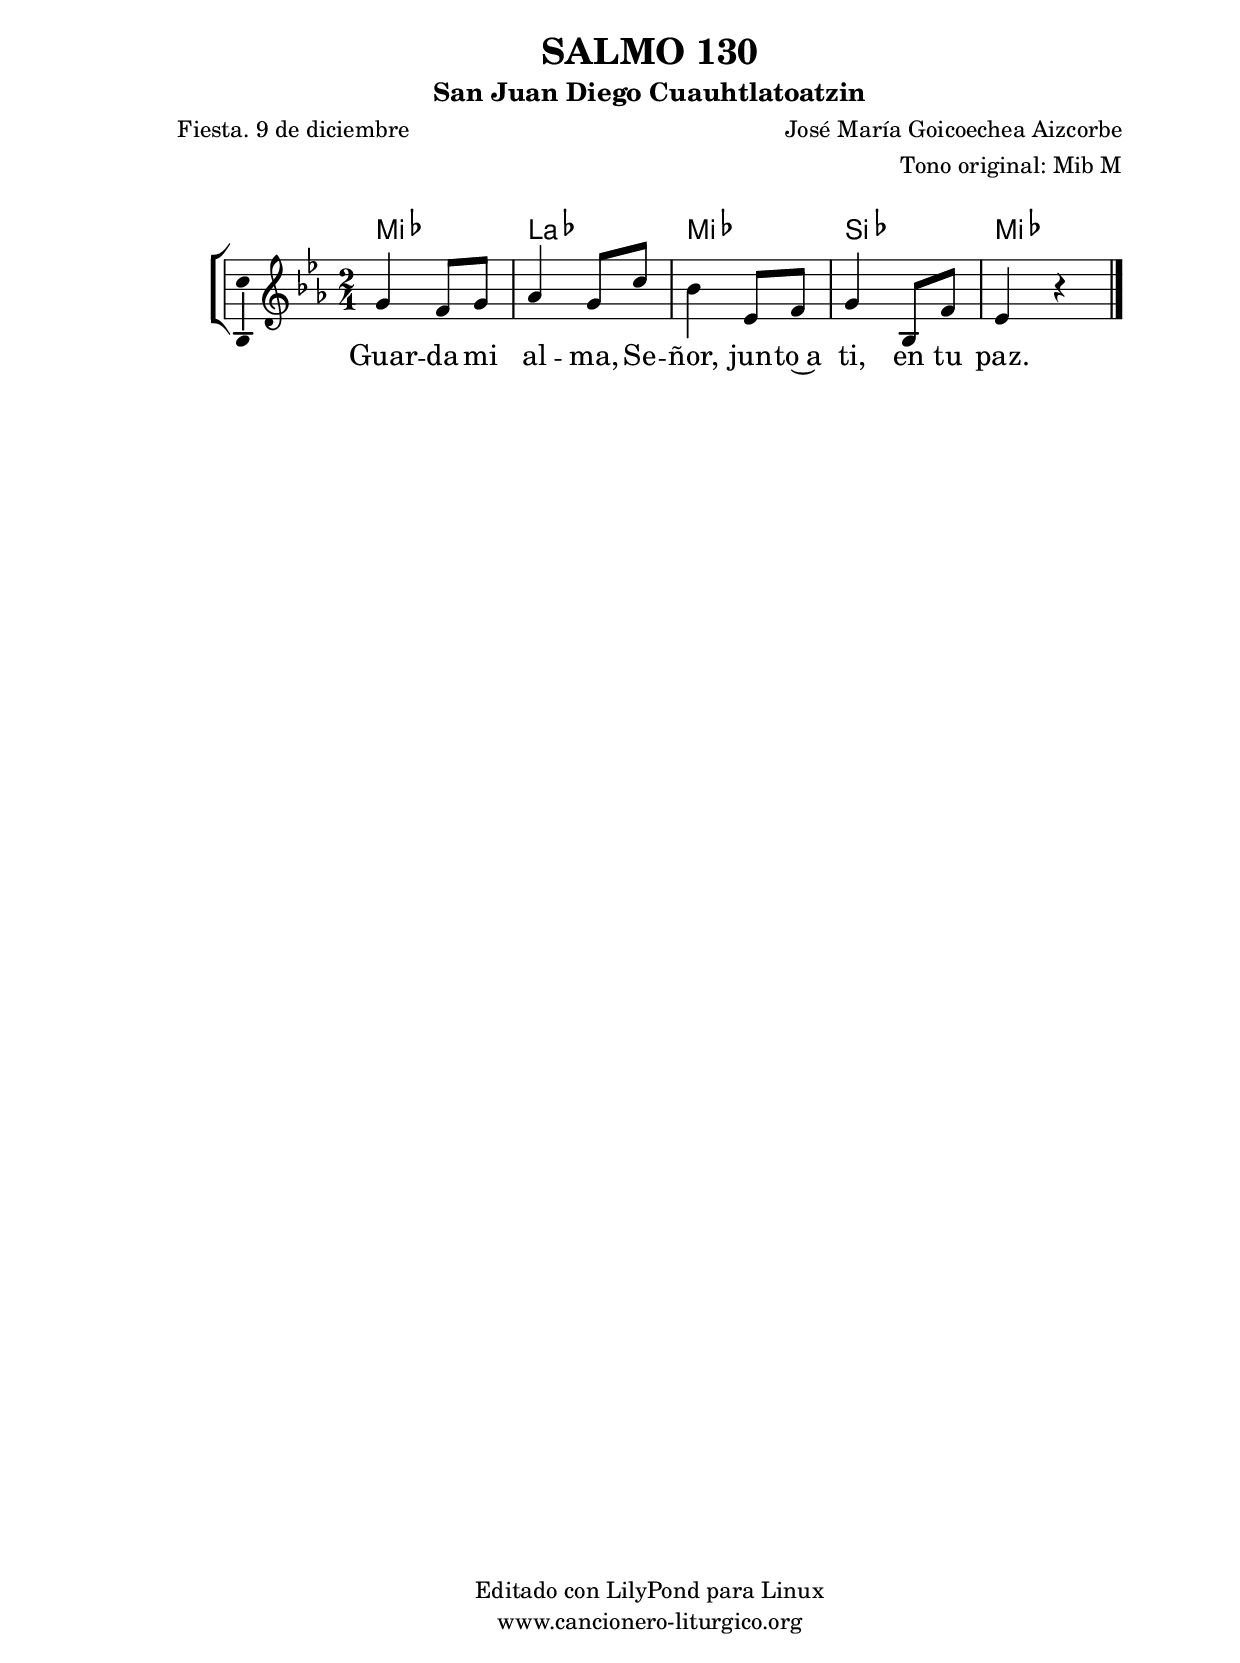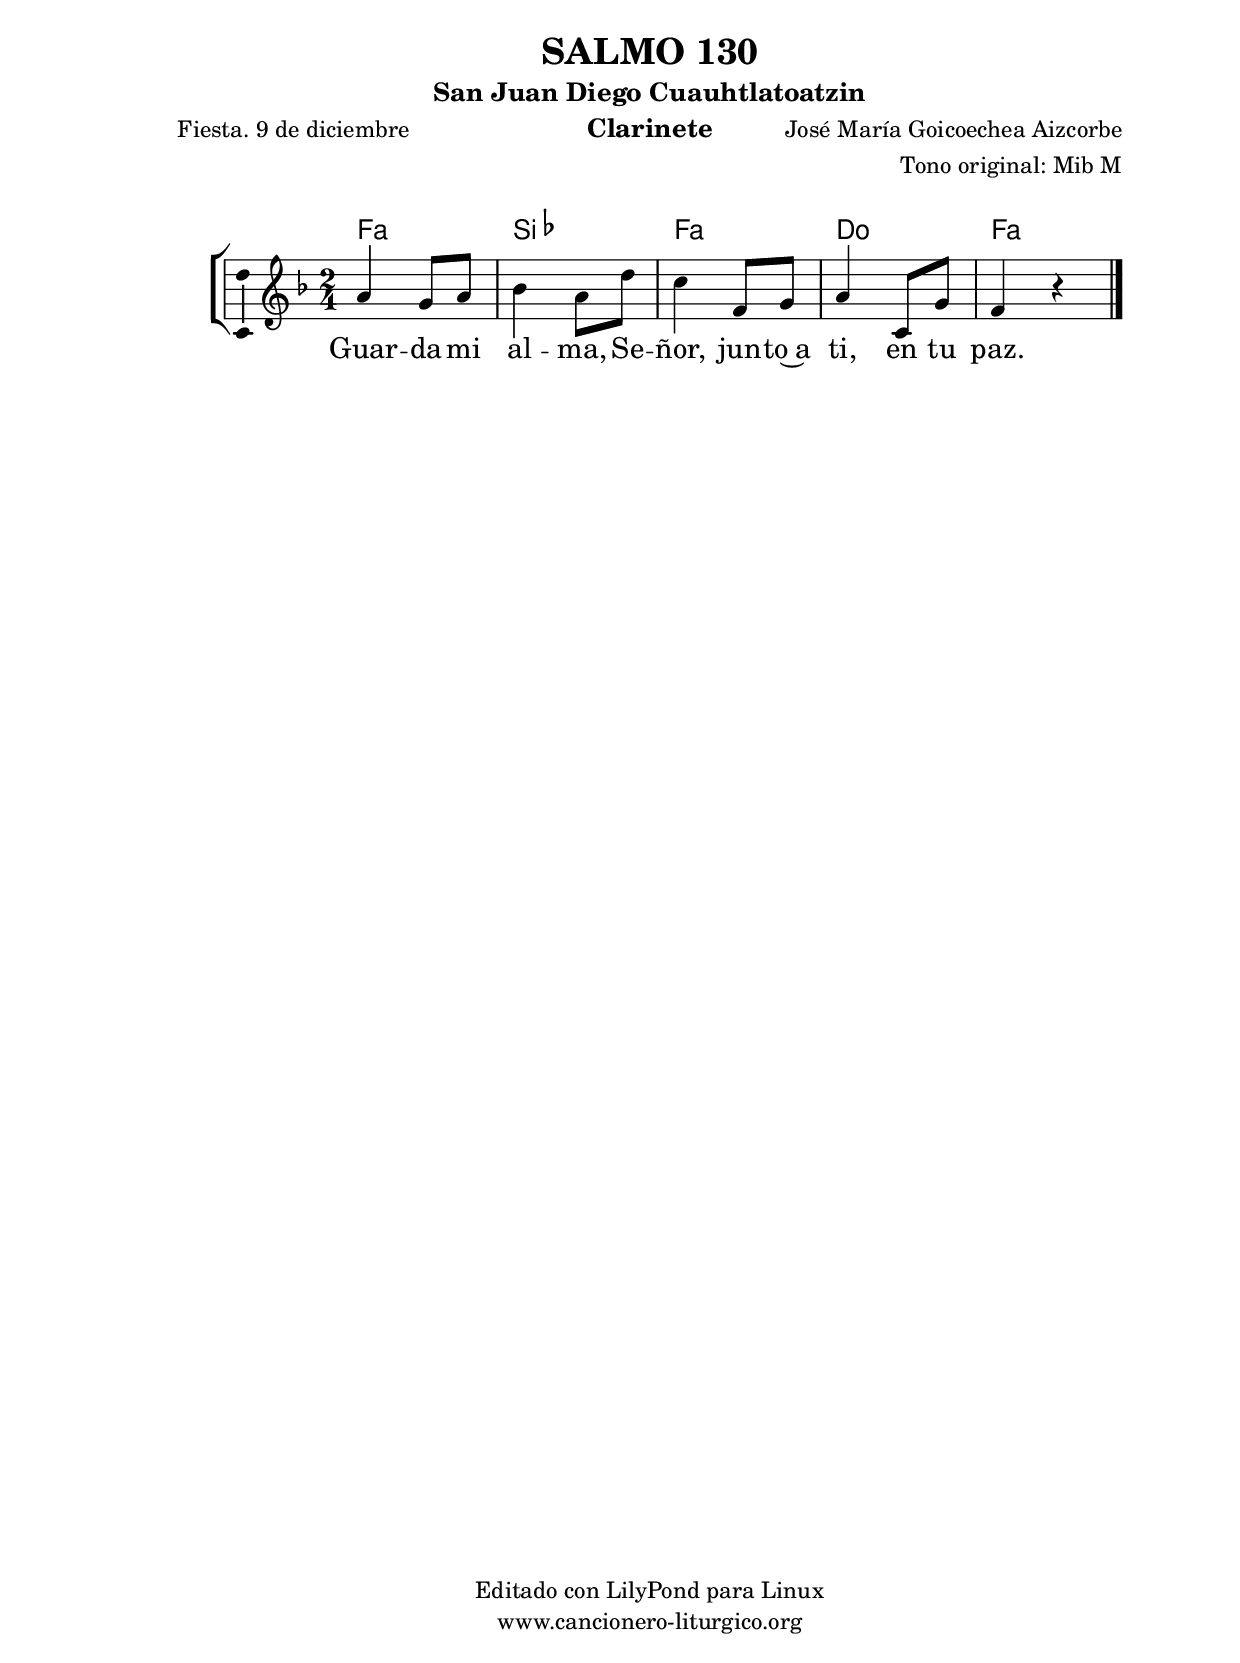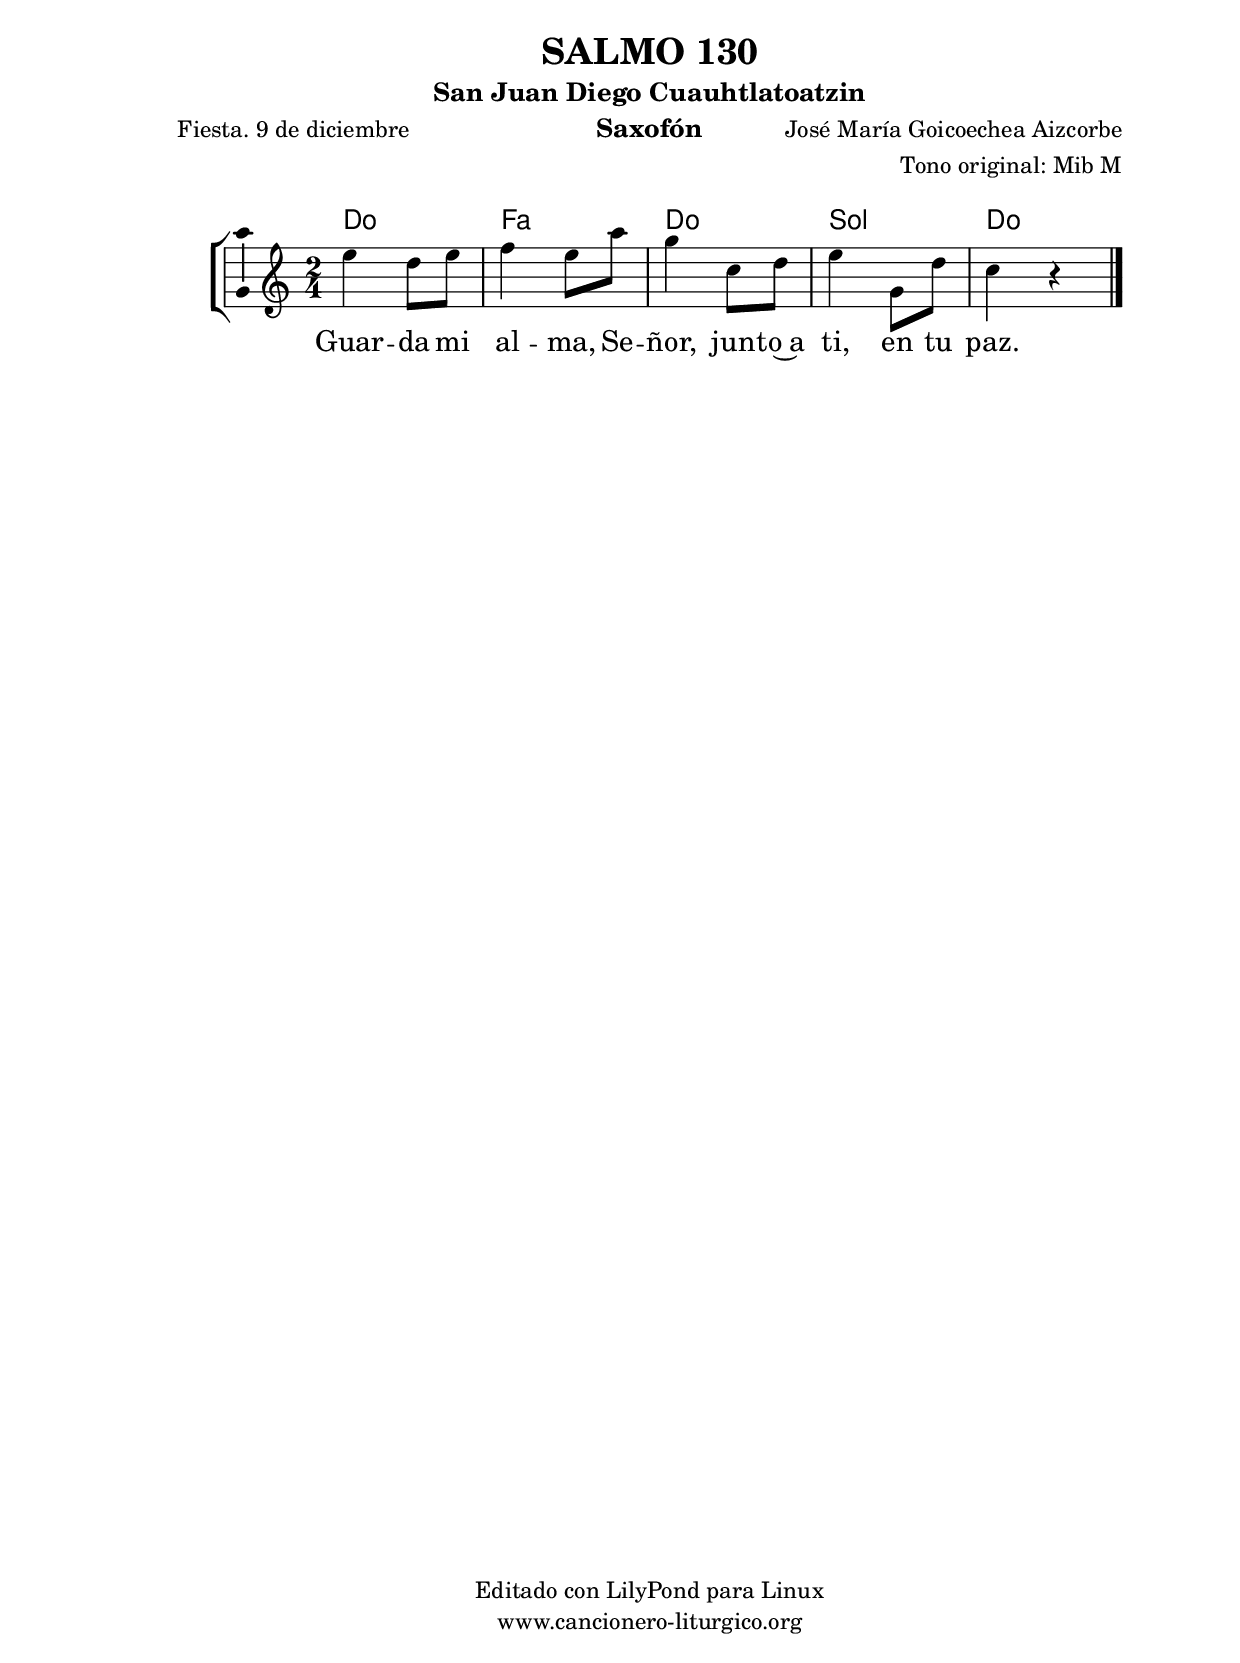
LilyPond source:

%
%para convertir .midi en .wav:
%timidity filename.midi -Ow -o finename.wav
%
%
%Para convertir de .wav a .mp3:
%lame -h -m j filename.wav
%
%
%para escuchar el midi:
%timidity nombrefichero.midi
%


%versión de lilypond para la que se ha escrito esta partitura:
\version "2.16.0"

	%Tamaño papel
	#(set-default-paper-size "a4")
	%Tamaño partitura
	#(set-global-staff-size 20)
	%No responde al pulsar sobre una nota
	#(ly:set-option 'point-and-click #f)

%parámetros del encabezamiento:
\header {
	title = "SALMO 130"
	subtitle = "San Juan Diego Cuauhtlatoatzin"
	composer = "José María Goicoechea Aizcorbe"
	poet = "Fiesta. 9 de diciembre"
	meter = ""
	arranger = "Tono original: Mib M"
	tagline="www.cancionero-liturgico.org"
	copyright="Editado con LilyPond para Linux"
	}

%parámetros asociados al papel:
\paper  {
	oddHeaderMarkup = \markup {\fill-line { \on-the-fly #not-first-page \fromproperty #'header:title \on-the-fly #not-first-page \fromproperty #'header:composer }}
	evenHeaderMarkup = \markup {\fill-line { \fromproperty #'header:composer \fromproperty #'header:title }}
	#(set-paper-size "a4")
	print-page-number = ##f
	first-page-number = 1
	print-first-page-number = ##f
%	head-separation = 3.0 \cm
	top-margin = 2.0 \cm
	bottom-margin = 0.5\cm
%%%	bottom-margin = -1.0\cm
	left-margin = 3.0 \cm
	line-width = 16.0 \cm 
	indent = 8\mm
	interscoreline = 2.\mm
	between-system-space = 15\mm
%	para que las partituras no llenen la hoja:
	ragged-bottom = ##t
%	idem para la última hoja:
	ragged-last-bottom = ##f
%	para que las partituras llenen el ancho del papel:
	ragged-last = ##f
	after-title-space = 2.5 \cm
%page-count=1
%system-count=8

	%Flexible Vertical Spacing
%	markup-markup-spacing =
%	#'((basic-distance . 15) (minimum-distance . 15) (padding . 3))
	markup-system-spacing =
	#'((basic-distance . 15) (minimum-distance . 15) (padding . 3))
	system-system-spacing =
	#'((basic-distance . 15) (minimum-distance . 15) (padding . 3))
	score-system-spacing =
	#'((basic-distance . 15) (minimum-distance . 15) (padding . 5))
%	top-system-spacing = % header
%	#'((basic-distance . 8) (minimum-distance . 0) (padding . 3))
%	top-markup-spacing =
%	#'((basic-distance . 20) (minimum-distance . 20) (padding . 3))
	last-bottom-spacing = % footer
	#'((basic-distance . 5) (minimum-distance . 5) (padding . 3))
%	score-markup-spacing =
%	#'((basic-distance . 16) (minimum-distance . 13) (padding . 3))

	}


%parámetros que afectan a toda la partitura:
global =  {
	%clave de sol (G):
	\clef G
	%armadura:
%	\transpose ees f
	\key ees \major
	\tempo 4=90
	\set Score.tempoHideNote = ##t
	}


acordes = {
	\italianChords
	\chordmode {
%	\transpose ees f
{

ees2 aes ees bes ees

	}
	}
}

melodia = 
%	\transpose ees f
{
	\relative c''{

\time 2/4

g4 f8 g
aes4 g8 c
bes4 ees,8 f
g4 bes,8 f'
ees4 r4

	\bar "|."
	}
	}


texto = \lyricmode {
Guar -- da mi al -- ma, Se -- ñor, jun -- to~a ti, en tu paz.
	}


acordesStaff = \context ChordNames = acordesStaff <<
	\set chordChanges = ##t
	\acordes
	>>


vozStaff = \context Voice = vozStaff
\with {\consists "Ambitus_engraver"}
<<
%	\set Staff.instrumentName = ""
%	\set Staff.shortInstrumentName = ""
%	\set Staff.midiInstrument = #"clarinet"
%	\set Staff.midiInstrument = #"cello"
%	\set Staff.midiInstrument = #"flute"
	\set Staff.midiInstrument = #"electric guitar (jazz)"
%	\set Staff.midiInstrument = #"english horn"
%	\set Staff.midiInstrument = #"violin"
%	\set Staff.midiInstrument = #"glockenspiel"
	\set Staff.midiMinimumVolume = #0.7
	\set Staff.midiMaximumVolume = #0.9
	\global
	\melodia
	>>


textoStaff = \context Lyrics = textoStaff <<
	\lyricsto vozStaff \texto
	>>

\book {
	\score {
		\context ChoirStaff {
			\override StaffGroup.SystemStartBracket #'collapse-height = #1
			\override Score.SystemStartBar #'collapse-height = #1
			<<
			\acordesStaff
			\vozStaff
			\textoStaff
			>>
			}
		\layout {
	    		\context {
				\Lyrics
				\override LyricText #'font-size = #2
				}
	   		 \context {
				\Score
				%fontSize = #3
				\override StaffSymbol #'staff-space = #(magstep +3)
				%\override Beam #'thickness = #0.55
				%\override SpacingSpanner #'spacing-increment = #1.0
				%\override Slur #'height-limit = #1.5
				}
			}
		}
	\score {
		\unfoldRepeats
		\context ChoirStaff {
			<<
			\acordesStaff
			\vozStaff
			>>
			}
		\midi {
	  		\context {
	  			\Score
				tempoWholesPerMinute = #(ly:make-moment 70 4)
				}
			}
		}
	}

%Partitura para clarinete
#(define output-suffix "C")
\book {
	\header{
		instrument = "Clarinete"
		}
	\score {
		\context ChoirStaff {
			\override StaffGroup.SystemStartBracket #'collapse-height = #1
			\override Score.SystemStartBar #'collapse-height = #1
\transpose c d
			<<
			\acordesStaff
			\vozStaff
			\textoStaff
			>>
			}
		\layout {
	    		\context {
				\Lyrics
				\override LyricText #'font-size = #2
				}
	   		 \context {
				\Score
				%fontSize = #3
				\override StaffSymbol #'staff-space = #(magstep +3)
				%\override Beam #'thickness = #0.55
				%\override SpacingSpanner #'spacing-increment = #1.0
				%\override Slur #'height-limit = #1.5
				}
			}
		}
	}

%Partitura para saxofón
#(define output-suffix "S")
\book {
	\header{
		instrument = "Saxofón"
		}
	\score {
		\context ChoirStaff {
			\override StaffGroup.SystemStartBracket #'collapse-height = #1
			\override Score.SystemStartBar #'collapse-height = #1
\transpose c a
			<<
			\acordesStaff
			\vozStaff
			\textoStaff
			>>
			}
		\layout {
	    		\context {
				\Lyrics
				\override LyricText #'font-size = #2
				}
	   		 \context {
				\Score
				%fontSize = #3
				\override StaffSymbol #'staff-space = #(magstep +3)
				%\override Beam #'thickness = #0.55
				%\override SpacingSpanner #'spacing-increment = #1.0
				%\override Slur #'height-limit = #1.5
				}
			}
		}
	}

